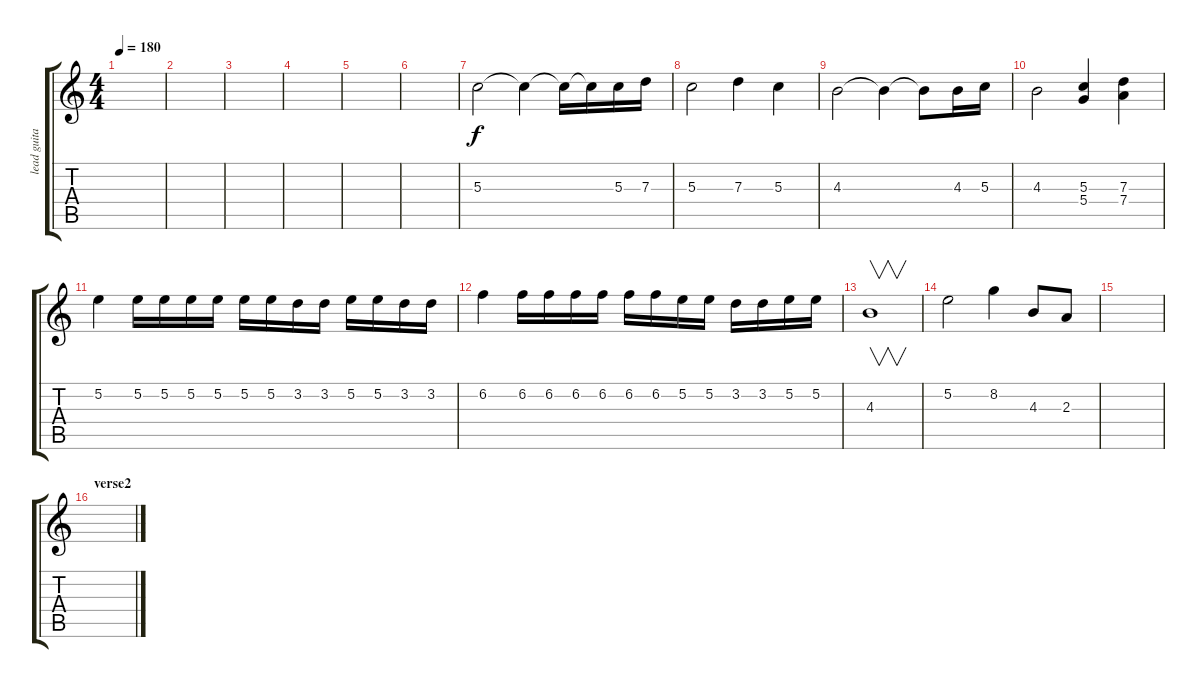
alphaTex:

\track ("lead guitar" "lead guita") {instrument distortionguitar}
\staff {score tabs}
\tuning (E4 B3 G3 D3 A2 E2) {hide}
\ts (4 4)
\tempo 180
\clef g2
\ks c
|
|
|
|
|
|
5.3.2 5.3{t}.4 5.3{t}.16 5.3{t}.16 5.3.16 7.3.16 |
5.3.2 7.3.4 5.3.4 |
4.3.2 4.3{t}.4 4.3{t}.8 4.3.16 5.3.16 |
4.3.2 (5.3 5.4).4 (7.3 7.4).4 |
5.2.4 5.2.16 5.2.16 5.2.16 5.2.16 5.2.16 5.2.16 3.2.16 3.2.16 5.2.16 5.2.16 3.2.16 3.2.16 |
6.2.4 6.2.16 6.2.16 6.2.16 6.2.16 6.2.16 6.2.16 5.2.16 5.2.16 3.2.16 3.2.16 5.2.16 5.2.16 |
4.3.1{v} |
5.2.2 8.2.4 4.3.8 2.3.8 |
|
\section ("" "verse2")
